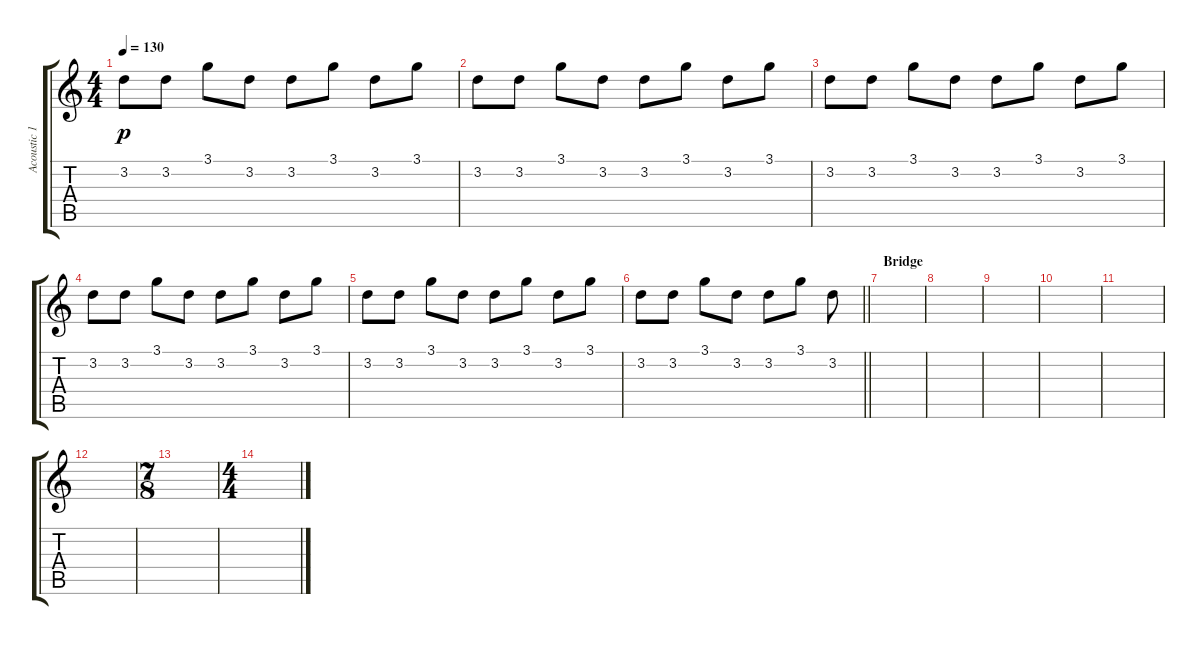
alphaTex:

\track ("Acoustic 1" "Acoustic 1") {instrument acousticguitarsteel}
\staff {score tabs}
\tuning (E4 B3 G3 D3 A2 E2) {hide}
\ts (4 4)
\tempo 130
\clef g2
\ks c
3.2.8{dy p} 3.2.8 3.1.8 3.2.8 3.2.8 3.1.8 3.2.8 3.1.8 |
3.2.8 3.2.8 3.1.8 3.2.8 3.2.8 3.1.8 3.2.8 3.1.8 |
3.2.8 3.2.8 3.1.8 3.2.8 3.2.8 3.1.8 3.2.8 3.1.8 |
3.2.8 3.2.8 3.1.8 3.2.8 3.2.8 3.1.8 3.2.8 3.1.8 |
3.2.8 3.2.8 3.1.8 3.2.8 3.2.8 3.1.8 3.2.8 3.1.8 |
\barLineRight lightlight
3.2.8 3.2.8 3.1.8 3.2.8 3.2.8 3.1.8 3.2.8 |
\section ("" "Bridge")
|
|
|
|
|
|
\ts (7 8)
|
\ts (4 4)
